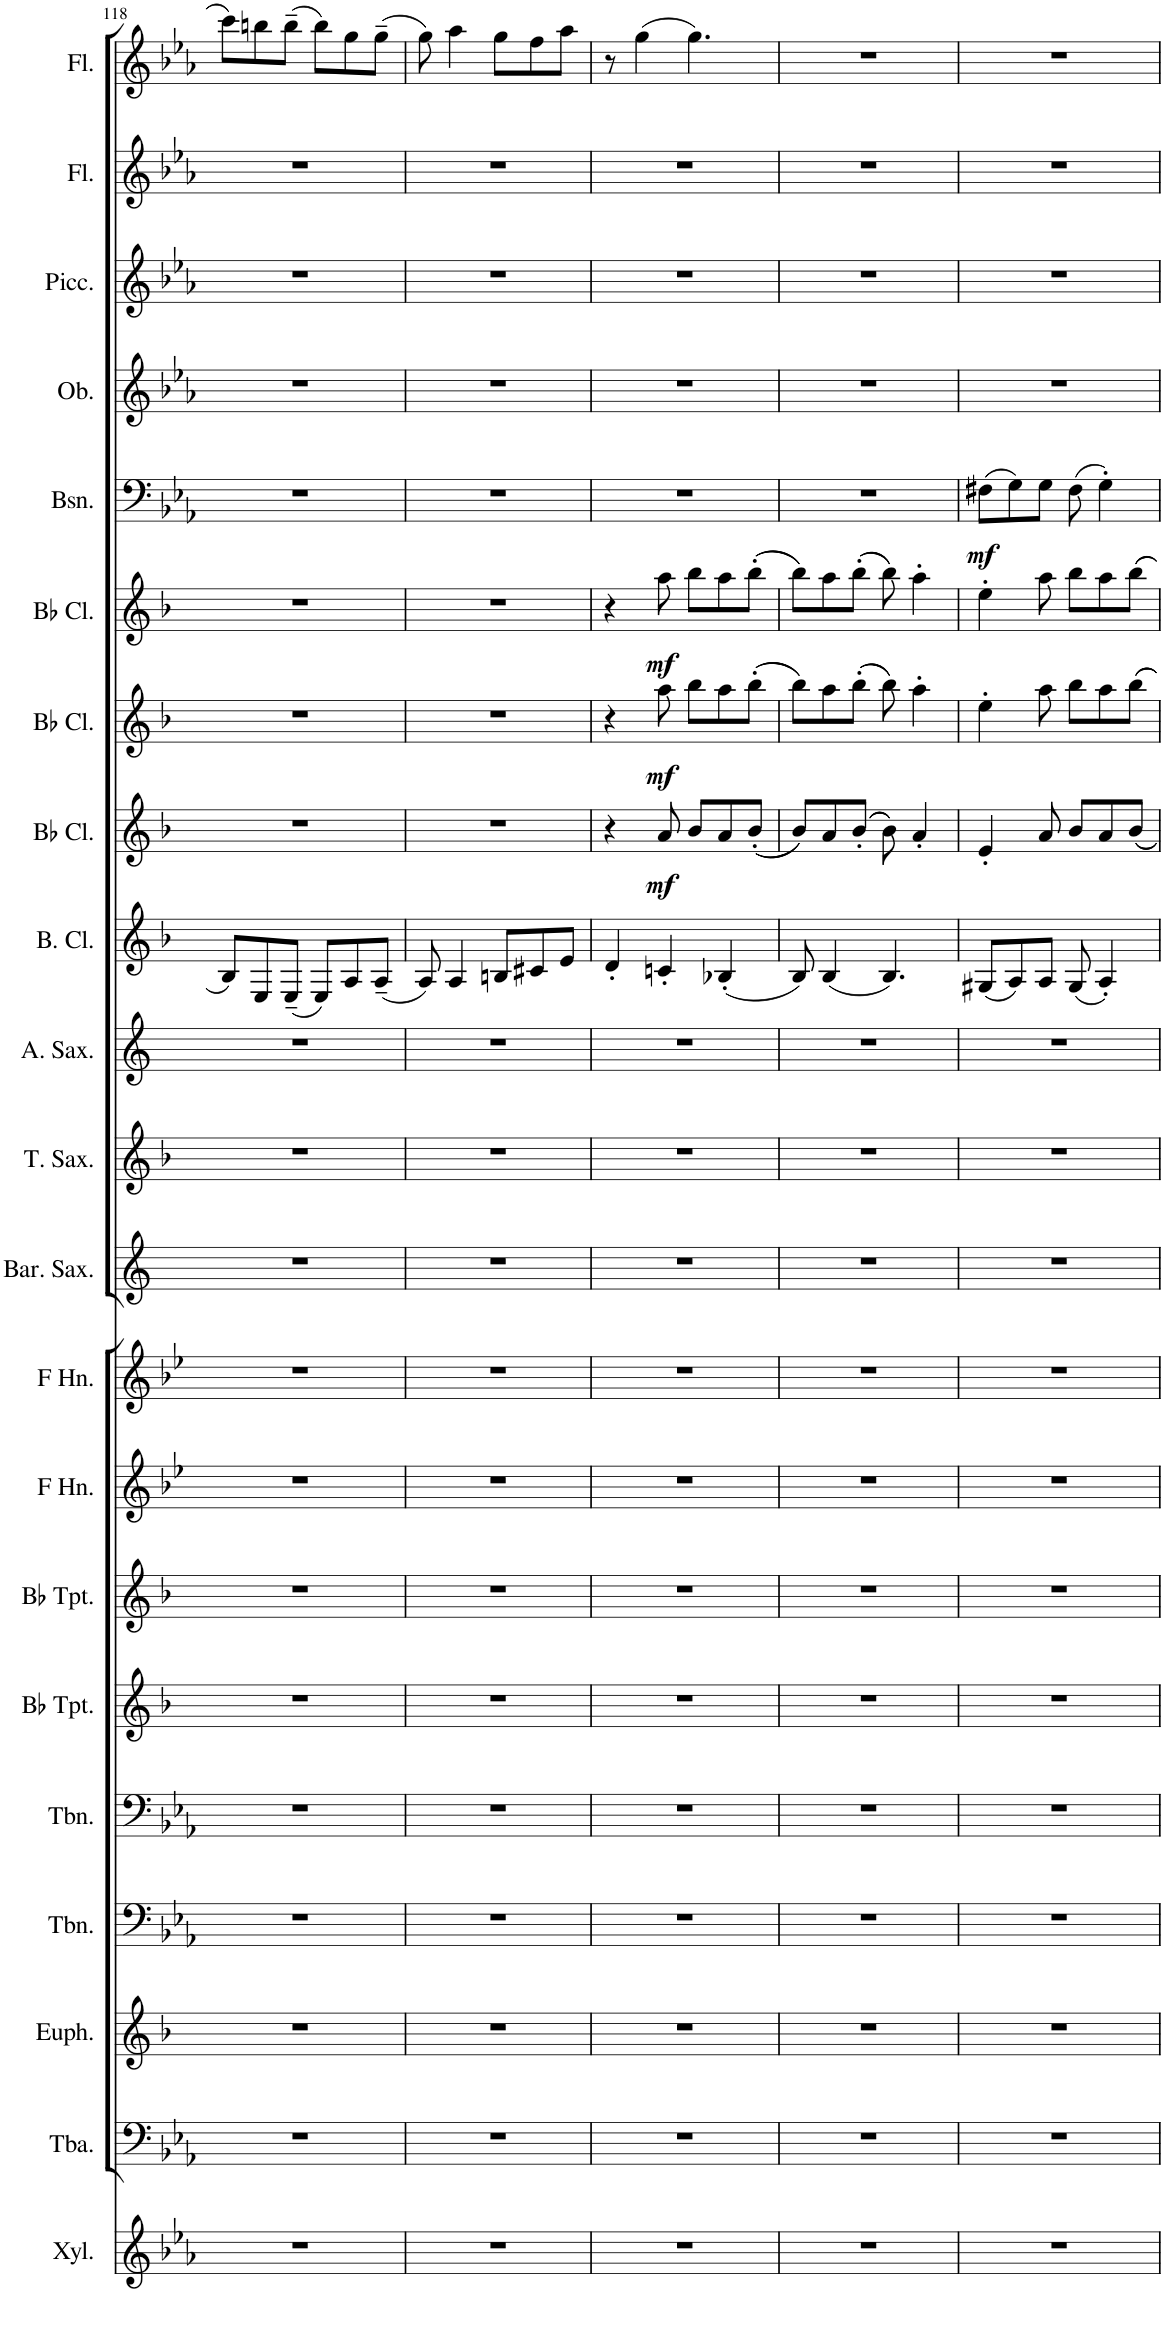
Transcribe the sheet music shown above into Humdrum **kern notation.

**kern	**kern	**kern	**kern	**kern	**kern	**kern	**kern	**kern	**kern	**kern	**kern	**kern	**kern	**dynam	**kern	**dynam	**kern	**dynam	**kern	**dynam	**kern	**kern	**kern	**kern
*part21	*part20	*part19	*part18	*part17	*part16	*part15	*part14	*part13	*part12	*part11	*part10	*part9	*part8	*part8	*part7	*part7	*part6	*part6	*part5	*part5	*part4	*part3	*part2	*part1
*staff21	*staff20	*staff19	*staff18	*staff17	*staff16	*staff15	*staff14	*staff13	*staff12	*staff11	*staff10	*staff9	*staff8	*staff8	*staff7	*staff7	*staff6	*staff6	*staff5	*staff5	*staff4	*staff3	*staff2	*staff1
*I"Xylophone	*I"Tuba	*I"Eufonio	*I"Trombon 3	*I"Trombon 1-2	*I"Trompeta Bb 3	*I"Trompeta Bb 1-2	*I"Corno Fa 3	*I"Corno Fa 1-2	*I"Saxofon Baritono	*I"Saxofon Tenor	*I"Saxofon alto	*I"Clarinete bajo	*I"Clarinete Bb 3	*	*I"Clarinete Bb 2	*	*I"Clarinete Bb 1	*	*I"Fagot	*	*I"Oboe	*I"Piccolo	*I"Flauta 3	*I"Flauta 1-2
*I'Xyl.	*I'Tba.	*	*I'Tbn.	*I'Tbn.	*	*	*	*	*	*	*	*	*	*	*	*	*	*	*	*	*I'Ob.	*I'Picc.	*I'Fl.	*I'Fl.
!!LO:PB:g=z
*clefG2	*clefF4	*clefG2	*clefF4	*clefF4	*clefG2	*clefG2	*clefG2	*clefG2	*clefG2	*clefG2	*clefG2	*clefG2	*clefG2	*	*clefG2	*	*clefG2	*	*clefF4	*	*clefG2	*clefG2	*clefG2	*clefG2
*Trd-7c-12	*	*Trd8c14	*	*	*Trd1c2	*Trd1c2	*Trd4c7	*Trd4c7	*Trd12c21	*Trd8c14	*Trd5c9	*Trd8c14	*Trd1c2	*	*Trd1c2	*	*Trd1c2	*	*	*	*	*Trd-7c-12	*	*
*k[b-e-a-]	*k[b-e-a-]	*k[b-]	*k[b-e-a-]	*k[b-e-a-]	*k[b-]	*k[b-]	*k[b-e-]	*k[b-e-]	*k[]	*k[b-]	*k[]	*k[b-]	*k[b-]	*	*k[b-]	*	*k[b-]	*	*k[b-e-a-]	*	*k[b-e-a-]	*k[b-e-a-]	*k[b-e-a-]	*k[b-e-a-]
*M6/8	*M6/8	*M6/8	*M6/8	*M6/8	*M6/8	*M6/8	*M6/8	*M6/8	*M6/8	*M6/8	*M6/8	*M6/8	*M6/8	*	*M6/8	*	*M6/8	*	*M6/8	*	*M6/8	*M6/8	*M6/8	*M6/8
=118	=118	=118	=118	=118	=118	=118	=118	=118	=118	=118	=118	=118	=118	=118	=118	=118	=118	=118	=118	=118	=118	=118	=118	=118
2.r	2.r	2.r	2.r	2.r	2.r	2.r	2.r	2.r	2.r	2.r	2.r	8B-/L	2.r	.	2.r	.	2.r	.	2.r	.	2.r	2.r	2.r	8ccc\L
.	.	.	.	.	.	.	.	.	.	.	.	8E/	.	.	.	.	.	.	.	.	.	.	.	8bbn\
.	.	.	.	.	.	.	.	.	.	.	.	(8E~/J	.	.	.	.	.	.	.	.	.	.	.	(8bb~\J
.	.	.	.	.	.	.	.	.	.	.	.	8E/L)	.	.	.	.	.	.	.	.	.	.	.	8bb\L)
.	.	.	.	.	.	.	.	.	.	.	.	8A/	.	.	.	.	.	.	.	.	.	.	.	8gg\
.	.	.	.	.	.	.	.	.	.	.	.	(8A~/J	.	.	.	.	.	.	.	.	.	.	.	(8gg~\J
=119	=119	=119	=119	=119	=119	=119	=119	=119	=119	=119	=119	=119	=119	=119	=119	=119	=119	=119	=119	=119	=119	=119	=119	=119
2.r	2.r	2.r	2.r	2.r	2.r	2.r	2.r	2.r	2.r	2.r	2.r	8A/)	2.r	.	2.r	.	2.r	.	2.r	.	2.r	2.r	2.r	8gg\)
.	.	.	.	.	.	.	.	.	.	.	.	4A/	.	.	.	.	.	.	.	.	.	.	.	4aa-\
.	.	.	.	.	.	.	.	.	.	.	.	8Bn/L	.	.	.	.	.	.	.	.	.	.	.	8gg\L
.	.	.	.	.	.	.	.	.	.	.	.	8c#X/	.	.	.	.	.	.	.	.	.	.	.	8ff\
.	.	.	.	.	.	.	.	.	.	.	.	8e/J	.	.	.	.	.	.	.	.	.	.	.	8aa-\J
=120	=120	=120	=120	=120	=120	=120	=120	=120	=120	=120	=120	=120	=120	=120	=120	=120	=120	=120	=120	=120	=120	=120	=120	=120
2.r	2.r	2.r	2.r	2.r	2.r	2.r	2.r	2.r	2.r	2.r	2.r	4d'/	4r	.	4r	.	4r	.	2.r	.	2.r	2.r	2.r	8r
.	.	.	.	.	.	.	.	.	.	.	.	.	.	.	.	.	.	.	.	.	.	.	.	(4gg\
!	!	!	!	!	!	!	!	!	!	!	!	!	!	!LO:DY:b	!	!LO:DY:b	!	!LO:DY:b	!	!	!	!	!	!
.	.	.	.	.	.	.	.	.	.	.	.	4cn'/	8a/	mf	8aa\	mf	8aa\	mf	.	.	.	.	.	.
.	.	.	.	.	.	.	.	.	.	.	.	.	8b-/L	.	8bb-\L	.	8bb-\L	.	.	.	.	.	.	4.gg\)
.	.	.	.	.	.	.	.	.	.	.	.	(4B-X'/	8a/	.	8aa\	.	8aa\	.	.	.	.	.	.	.
.	.	.	.	.	.	.	.	.	.	.	.	.	((8b-'/J	.	((8bb-'\J	.	((8bb-'\J	.	.	.	.	.	.	.
=121	=121	=121	=121	=121	=121	=121	=121	=121	=121	=121	=121	=121	=121	=121	=121	=121	=121	=121	=121	=121	=121	=121	=121	=121
2.r	2.r	2.r	2.r	2.r	2.r	2.r	2.r	2.r	2.r	2.r	2.r	8B-/)	8b-/L))	.	8bb-\L))	.	8bb-\L))	.	2.r	.	2.r	2.r	2.r	2.r
.	.	.	.	.	.	.	.	.	.	.	.	(4B-/	8a/	.	8aa\	.	8aa\	.	.	.	.	.	.	.
.	.	.	.	.	.	.	.	.	.	.	.	.	((8b-'/J	.	((8bb-'\J	.	((8bb-'\J	.	.	.	.	.	.	.
.	.	.	.	.	.	.	.	.	.	.	.	4.B-/)	8b-\))	.	8bb-\))	.	8bb-\))	.	.	.	.	.	.	.
.	.	.	.	.	.	.	.	.	.	.	.	.	4a'/	.	4aa'\	.	4aa'\	.	.	.	.	.	.	.
=122	=122	=122	=122	=122	=122	=122	=122	=122	=122	=122	=122	=122	=122	=122	=122	=122	=122	=122	=122	=122	=122	=122	=122	=122
!	!	!	!	!	!	!	!	!	!	!	!	!	!	!	!	!	!	!	!	!LO:DY:b	!	!	!	!
2.r	2.r	2.r	2.r	2.r	2.r	2.r	2.r	2.r	2.r	2.r	2.r	(8G#X/L	4e'/	.	4ee'\	.	4ee'\	.	(8F#X\L	mf	2.r	2.r	2.r	2.r
.	.	.	.	.	.	.	.	.	.	.	.	8A/)	.	.	.	.	.	.	8G\)	.	.	.	.	.
.	.	.	.	.	.	.	.	.	.	.	.	8A/J	8a/	.	8aa\	.	8aa\	.	8G\J	.	.	.	.	.
.	.	.	.	.	.	.	.	.	.	.	.	(8G#/	8b-/L	.	8bb-\L	.	8bb-\L	.	(8F#\	.	.	.	.	.
.	.	.	.	.	.	.	.	.	.	.	.	4A'/)	8a/	.	8aa\	.	8aa\	.	4G'\)	.	.	.	.	.
.	.	.	.	.	.	.	.	.	.	.	.	.	8b-/J	.	8bb-\J	.	8bb-\J	.	.	.	.	.	.	.
=	=	=	=	=	=	=	=	=	=	=	=	=	=	=	=	=	=	=	=	=	=	=	=	=
*-	*-	*-	*-	*-	*-	*-	*-	*-	*-	*-	*-	*-	*-	*-	*-	*-	*-	*-	*-	*-	*-	*-	*-	*-
